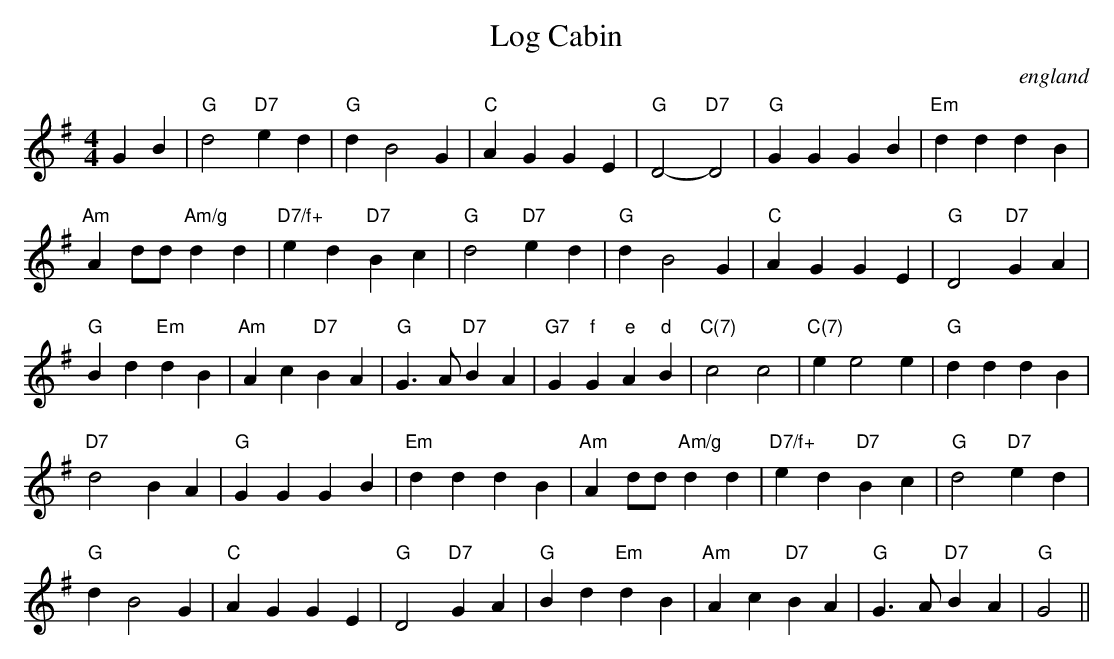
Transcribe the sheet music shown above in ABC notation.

X:1
T:Log Cabin
O:england
M:4/4
L:1/4
K:G
GB |"G"d2 "D7"ed|"G"dB2G|"C"AG GE|"G"D2 -"D7"D2|"G"GG GB|"Em"dd dB|
"Am"Ad/2d/2 "Am/g"dd|"D7/f+"ed "D7"Bc|"G"d2 "D7"ed|"G"dB2G|"C"AG GE|\
"G"D2 "D7"GA|
"G"Bd "Em"dB|"Am"Ac "D7"BA|"G"G3/2A/2 "D7"BA|"G7"G"f"G "e"A"d"B|"C(7)"c2 c2|\
"C(7)"ee2e|"G"dd dB|
"D7"d2 BA|"G"GG GB|"Em"dd dB|"Am"Ad/2d/2 "Am/g"dd|"D7/f+"ed "D7"Bc|\
"G"d2 "D7"ed|
"G"dB2G|"C"AG GE|"G"D2 "D7"GA|"G"Bd "Em"dB|"Am"Ac "D7"BA|"G"G3/2A/2 "D7"BA|\
"G"G2 ||
